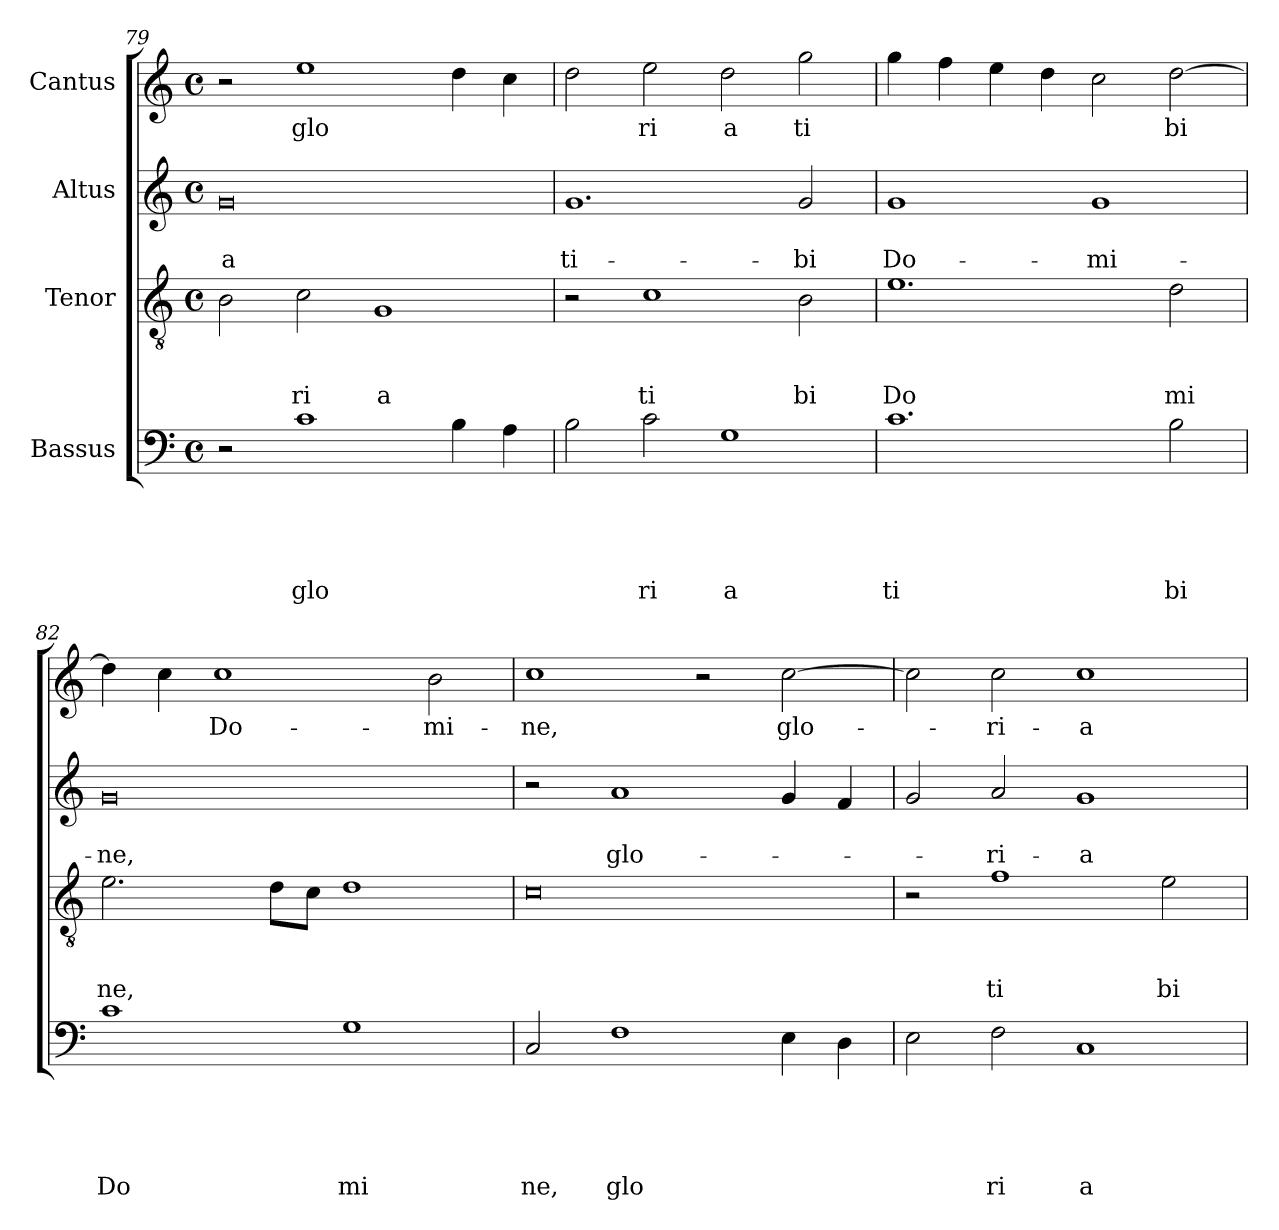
**kern	**text	**text	**text	**text	**text	**kern	**text	**text	**text	**kern	**text	**text	**kern	**text
*part4	*part4	*part4	*part4	*part4	*part4	*part3	*part3	*part3	*part3	*part2	*part2	*part2	*part1	*part1
*staff4	*staff4	*staff4	*staff4	*staff4	*staff4	*staff3	*staff3	*staff3	*staff3	*staff2	*staff2	*staff2	*staff1	*staff1
*I"Bassus	*	*	*	*	*	*I"Tenor	*	*	*	*I"Altus	*	*	*I"Cantus	*
*clefF4	*	*	*	*	*	*clefGv2	*	*	*	*clefG2	*	*	*clefG2	*
*k[]	*	*	*	*	*	*k[]	*	*	*	*k[]	*	*	*k[]	*
*C:	*	*	*	*	*	*C:	*	*	*	*C:	*	*	*C:	*
*M4/4	*	*	*	*	*	*M4/4	*	*	*	*M4/4	*	*	*M4/4	*
*met(c)	*	*	*	*	*	*met(c)	*	*	*	*met(c)	*	*	*met(c)	*
=79	=79	=79	=79	=79	=79	=79	=79	=79	=79	=79	=79	=79	=79	=79
!	!	!	!	!	!	!	!	!	!	!	!	!LO:LY:b	!	!
2r	.	.	.	.	.	2B\	.	.	.	0g	.	-a	2r	.
!	!	!	!	!	!LO:LY:b	!	!	!	!LO:LY:b	!	!	!	!	!LO:LY:b
1c	.	.	.	.	glo	2c\	.	.	ri	.	.	.	1ee	glo
!	!	!	!	!	!	!	!	!	!LO:LY:b	!	!	!	!	!
.	.	.	.	.	.	1G	.	.	a	.	.	.	.	.
4B\	.	.	.	.	.	.	.	.	.	.	.	.	4dd\	.
4A\	.	.	.	.	.	.	.	.	.	.	.	.	4cc\	.
=80	=80	=80	=80	=80	=80	=80	=80	=80	=80	=80	=80	=80	=80	=80
!	!	!	!	!	!	!	!	!	!	!	!	!LO:LY:b	!	!
2B\	.	.	.	.	.	2r	.	.	.	1.g	.	ti-	2dd\	.
!	!	!	!	!	!LO:LY:b	!	!	!	!LO:LY:b	!	!	!	!	!LO:LY:b
2c\	.	.	.	.	ri	1c	.	.	ti	.	.	.	2ee\	ri
!	!	!	!	!	!LO:LY:b	!	!	!	!	!	!	!	!	!LO:LY:b
1G	.	.	.	.	a	.	.	.	.	.	.	.	2dd\	a
!	!	!	!	!	!	!	!	!	!LO:LY:b	!	!	!LO:LY:b	!	!LO:LY:b
.	.	.	.	.	.	2B\	.	.	bi	2g/	.	-bi	2gg\	ti
!!LO:LB:g=z
=81	=81	=81	=81	=81	=81	=81	=81	=81	=81	=81	=81	=81	=81	=81
!	!	!	!	!	!LO:LY:b	!	!	!	!LO:LY:b	!	!	!LO:LY:b	!	!
1.c	.	.	.	.	ti	1.e	.	.	Do	1g	.	Do-	4gg\	.
.	.	.	.	.	.	.	.	.	.	.	.	.	4ff\	.
.	.	.	.	.	.	.	.	.	.	.	.	.	4ee\	.
.	.	.	.	.	.	.	.	.	.	.	.	.	4dd\	.
!	!	!	!	!	!	!	!	!	!	!	!	!LO:LY:b	!	!
.	.	.	.	.	.	.	.	.	.	1g	.	-mi-	2cc\	.
!	!	!	!	!	!LO:LY:b	!	!	!	!LO:LY:b	!	!	!	!	!LO:LY:b
2B\	.	.	.	.	bi	2d\	.	.	mi	.	.	.	[>2dd\	bi
=82	=82	=82	=82	=82	=82	=82	=82	=82	=82	=82	=82	=82	=82	=82
!	!	!	!	!	!LO:LY:b	!	!	!	!LO:LY:b	!	!	!LO:LY:b	!	!
1c	.	.	.	.	Do	2.e\	.	.	ne,	0g	.	-ne,	4dd\]	.
.	.	.	.	.	.	.	.	.	.	.	.	.	4cc\	.
!	!	!	!	!	!	!	!	!	!	!	!	!	!	!LO:LY:b
.	.	.	.	.	.	.	.	.	.	.	.	.	1cc	Do-
.	.	.	.	.	.	8d\L	.	.	.	.	.	.	.	.
.	.	.	.	.	.	8c\J	.	.	.	.	.	.	.	.
!	!	!	!	!	!LO:LY:b	!	!	!	!	!	!	!	!	!
1G	.	.	.	.	mi	1d	.	.	.	.	.	.	.	.
!	!	!	!	!	!	!	!	!	!	!	!	!	!	!LO:LY:b
.	.	.	.	.	.	.	.	.	.	.	.	.	2b\	-mi-
=83	=83	=83	=83	=83	=83	=83	=83	=83	=83	=83	=83	=83	=83	=83
!	!	!	!	!	!LO:LY:b	!	!	!	!	!	!	!	!	!LO:LY:b
2C/	.	.	.	.	ne,	0c	.	.	.	2r	.	.	1cc	-ne,
!	!	!	!	!	!LO:LY:b	!	!	!	!	!	!	!LO:LY:b	!	!
1F	.	.	.	.	glo	.	.	.	.	1a	.	glo-	.	.
.	.	.	.	.	.	.	.	.	.	.	.	.	2r	.
!	!	!	!	!	!	!	!	!	!	!	!	!	!	!LO:LY:b
4E\	.	.	.	.	.	.	.	.	.	4g/	.	.	[>2cc\	glo-
4D\	.	.	.	.	.	.	.	.	.	4f/	.	.	.	.
=84	=84	=84	=84	=84	=84	=84	=84	=84	=84	=84	=84	=84	=84	=84
2E\	.	.	.	.	.	2r	.	.	.	2g/	.	.	2cc\]	.
!	!	!	!	!	!LO:LY:b	!	!	!	!LO:LY:b	!	!	!LO:LY:b	!	!LO:LY:b
2F\	.	.	.	.	ri	1f	.	.	ti	2a/	.	-ri-	2cc\	-ri-
!	!	!	!	!	!LO:LY:b	!	!	!	!	!	!	!LO:LY:b	!	!LO:LY:b
1C	.	.	.	.	a	.	.	.	.	1g	.	-a	1cc	-a
!	!	!	!	!	!	!	!	!	!LO:LY:b	!	!	!	!	!
.	.	.	.	.	.	2e\	.	.	bi	.	.	.	.	.
=	=	=	=	=	=	=	=	=	=	=	=	=	=	=
*-	*-	*-	*-	*-	*-	*-	*-	*-	*-	*-	*-	*-	*-	*-
